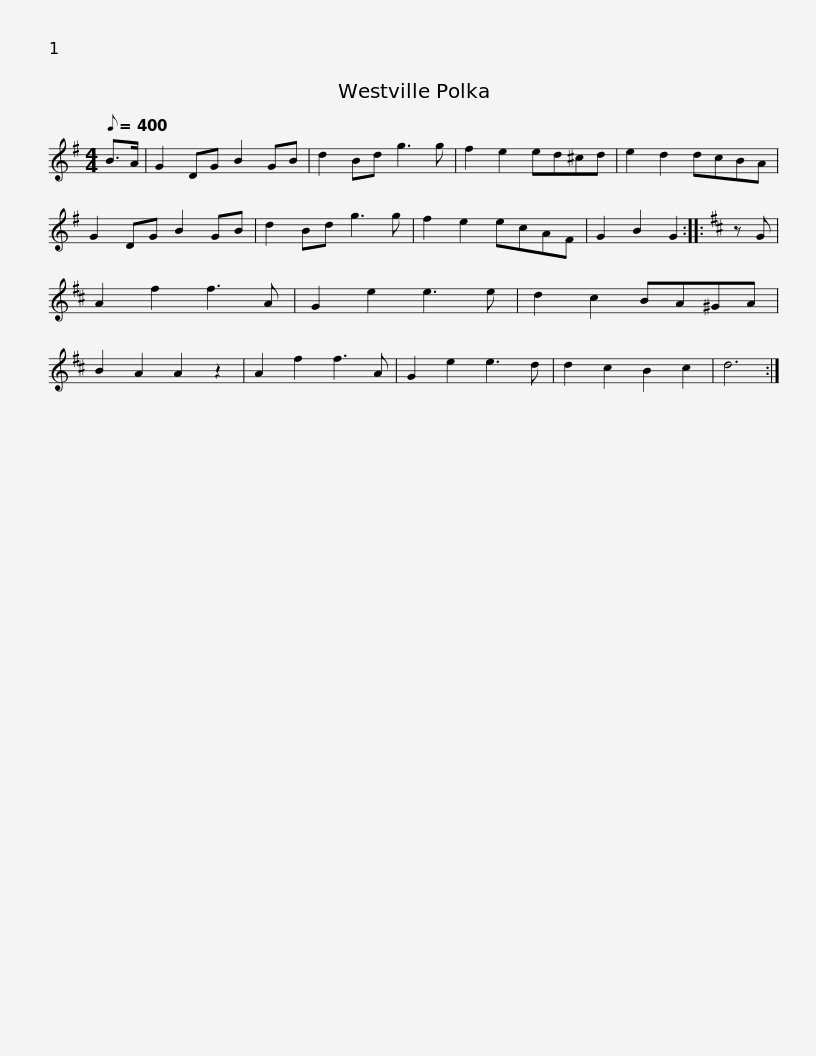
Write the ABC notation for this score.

X:1
L:1/8
Q:1/8=400
M:4/4
I:linebreak $
K:G
V:1 treble
V:1
 B>A | G2 DG B2 GB | d2 Bd g3 g | f2 e2 ed^cd | e2 d2 dcBA | %5
 G2 DG B2 GB | d2 Bd g3 g |$ f2 e2 ecAF | G2 B2 G2 ::[K:D] z G | %10
 A2 f2 f3 A | G2 e2 e3 e | d2 c2 BA^GA | B2 A2 A2 z2 | A2 f2 f3 A |$ %15
 G2 e2 e3 d | d2 c2 B2 c2 | d6 :| %18
